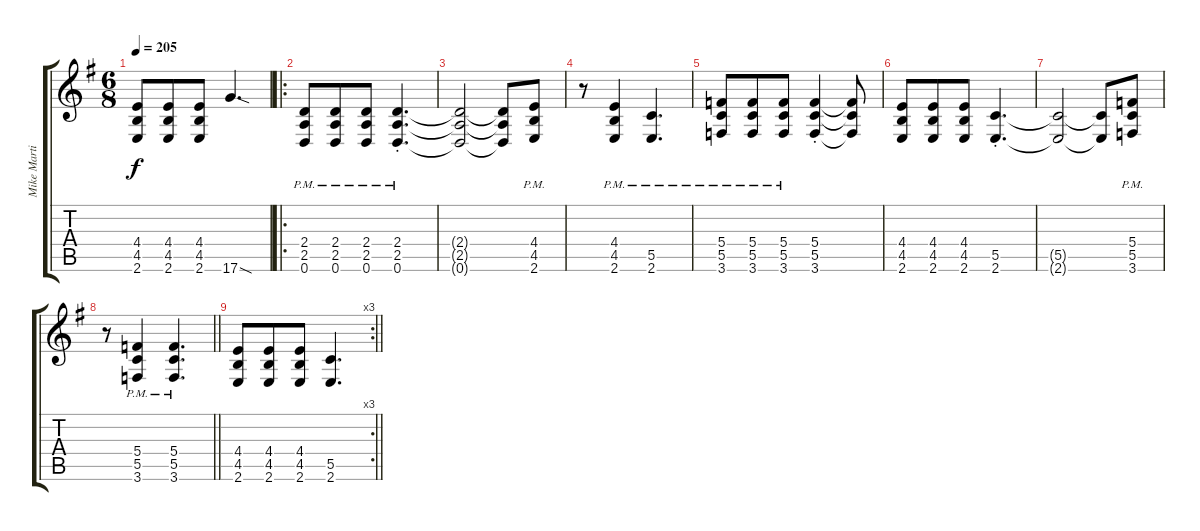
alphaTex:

\track ("Mike Martin" "Mike Marti") {instrument distortionguitar}
\staff {score tabs}
\tuning (D4 A3 F3 C3 G2 D2) {hide}
\ts (6 8)
\tempo 205
\clef g2
\ks g
(4.4 4.5 2.6).8{dy f} (4.4 4.5 2.6).8 (4.4 4.5 2.6).8 17.6{sod}.4{d} |
\ro
(2.4{pm} 2.5{pm} 0.6{pm}).8 (2.4{pm} 2.5{pm} 0.6{pm}).8 (2.4{pm} 2.5{pm} 0.6{pm}).8 (2.4{pm st} 2.5{pm st} 0.6{pm st}).4{d} |
(2.4{t} 2.5{t} 0.6{t}).2 (2.4{t} 2.5{t} 0.6{t}).8 (4.4{pm} 4.5{pm} 2.6{pm}).8 |
r.8 (4.4{pm} 4.5{pm} 2.6{pm}).4 (5.5{pm} 2.6{pm}).4{d} |
(5.4{pm} 5.5{pm} 3.6{pm}).8 (5.4{pm} 5.5{pm} 3.6{pm}).8 (5.4{pm} 5.5{pm} 3.6{pm}).8 (5.4{st} 5.5{st} 3.6{st}).4 (5.4{t} 5.5{t} 3.6{t}).8 |
(4.4 4.5 2.6).8 (4.4 4.5 2.6).8 (4.4 4.5 2.6).8 (5.5{st} 2.6{st}).4{d} |
(5.5{t} 2.6{t}).2 (5.5{t} 2.6{t}).8 (5.4{pm} 5.5{pm} 3.6{pm}).8 |
\barLineRight lightlight
r.8 (5.4{pm} 5.5{pm} 3.6{pm}).4 (5.4{pm} 5.5{pm} 3.6{pm}).4{d} |
\rc 3
\barLineRight lightlight
(4.4 4.5 2.6).8 (4.4 4.5 2.6).8 (4.4 4.5 2.6).8 (5.5 2.6).4{d}
